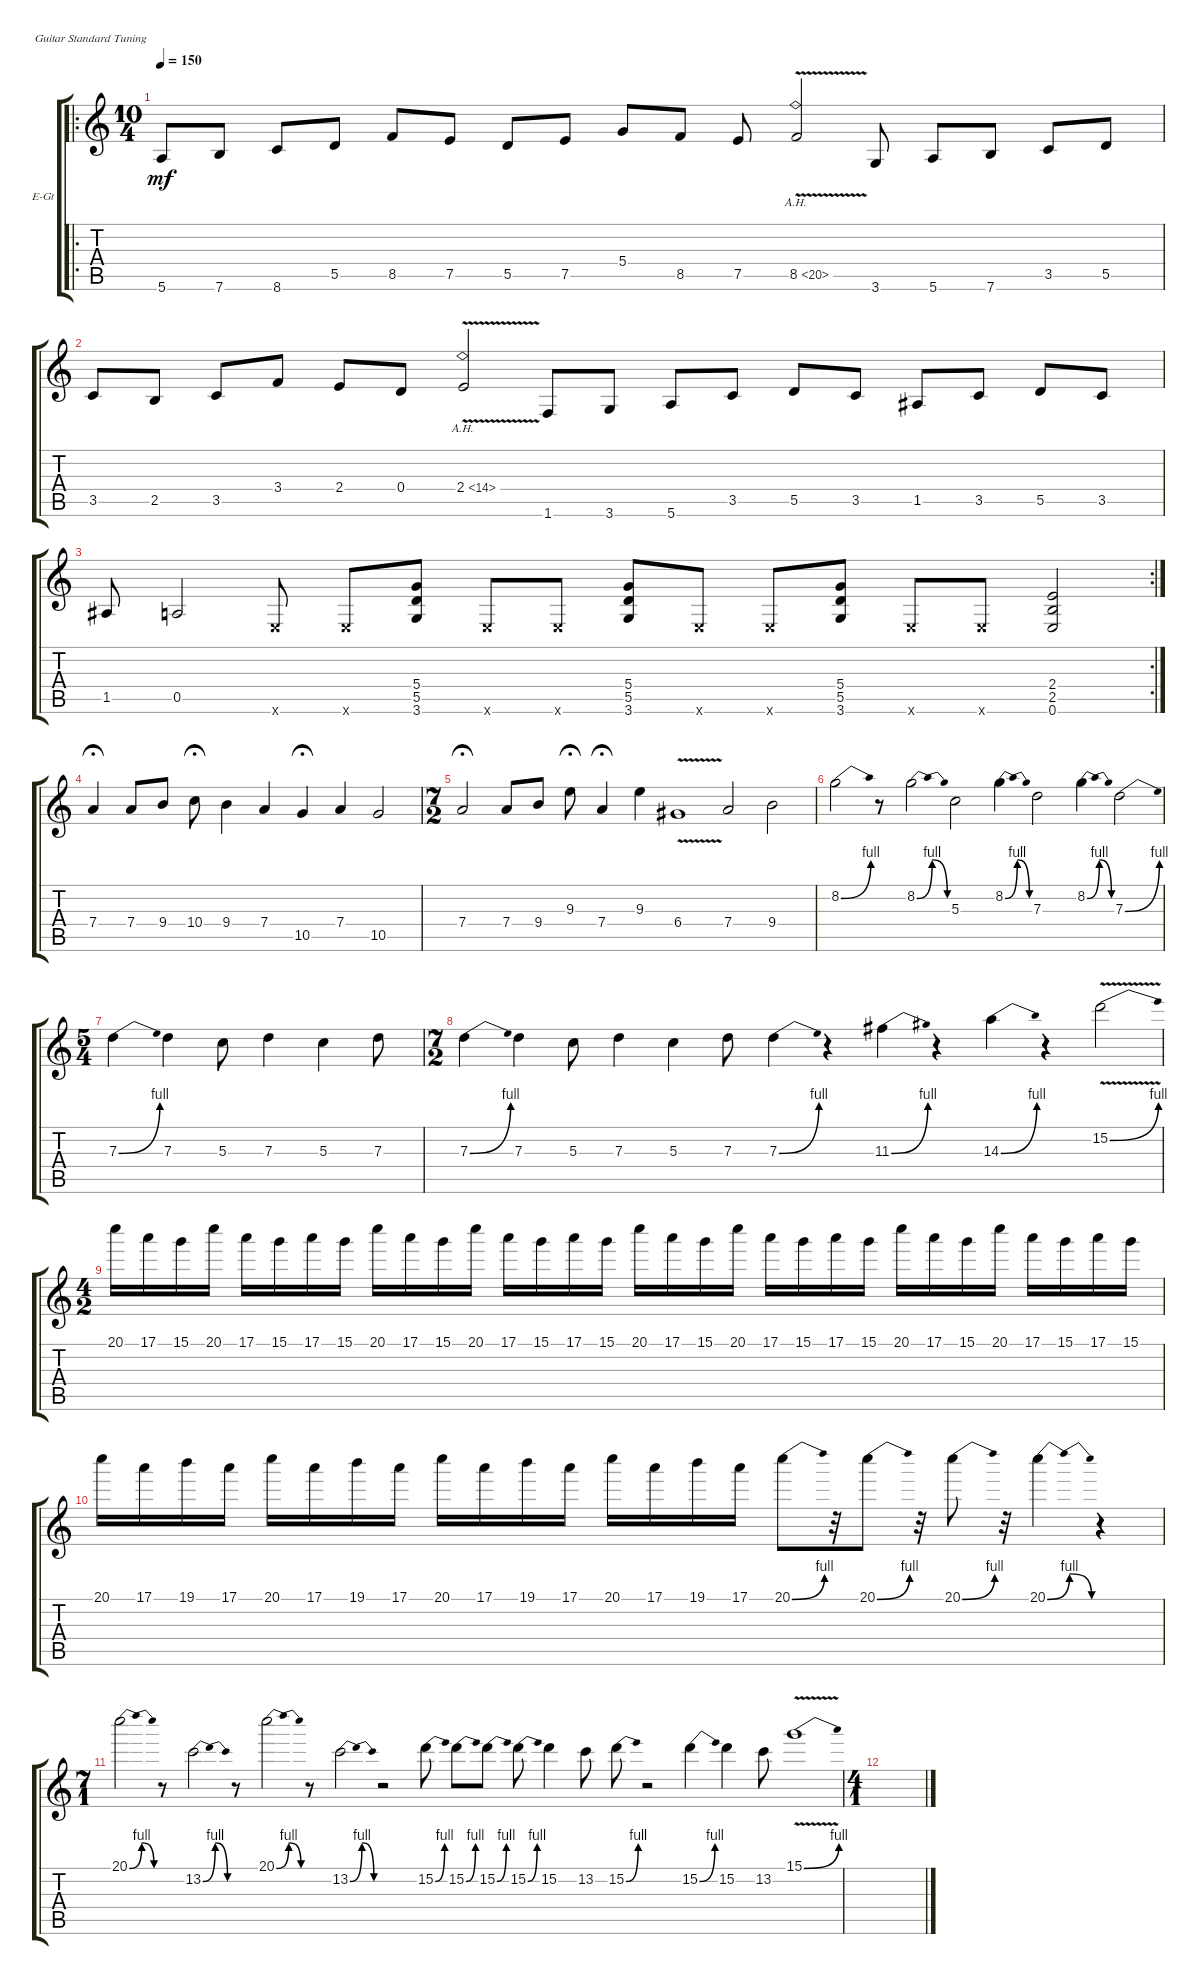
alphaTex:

\defaultSystemsLayout 4
\bracketExtendMode groupsimilarinstruments
\firstSystemTrackNameOrientation horizontal
\otherSystemsTrackNameOrientation horizontal
\track ("Electric Guitar" "E-Gt") {instrument distortionguitar}
\staff {score tabs}
\tuning (E4 B3 G3 D3 A2 E2)
\ro
\ts (10 4)
\tempo 150
\clef g2
\ks c
5.6.8{dy mf instrument distortionguitar} 7.6.8 8.6.8 5.5.8 8.5.8 7.5.8 5.5.8 7.5.8 5.4.8 8.5.8 7.5.8 8.5{ah 12 v}.2 3.6.8 5.6.8 7.6.8 3.5.8 5.5.8 |
3.5.8 2.5.8 3.5.8 3.4.8 2.4.8 0.4.8 2.4{ah 12 v}.2 1.6.8 3.6.8 5.6.8 3.5.8 5.5.8 3.5.8 1.5.8 3.5.8 5.5.8 3.5.8 |
\rc 2
1.5.8 0.5.2 0.6{x}.8 0.6{x}.8 (3.6 5.5 5.4).8 0.6{x}.8 0.6{x}.8 (3.6 5.5 5.4).8 0.6{x}.8 0.6{x}.8 (3.6 5.5 5.4).8 0.6{x}.8 0.6{x}.8 (0.6 2.5 2.4).2 |
7.4.4{fermata (medium 0.55)} 7.4.8 9.4.8 10.4.8{fermata (medium 0.85)} 9.4.4 7.4.4 10.5.4{fermata (medium 0.66)} 7.4.4 10.5.2 |
\ts (7 2)
7.4.2{fermata (medium 0.27)} 7.4.8 9.4.8 9.3.8{fermata (medium 0.82)} 7.4.4{fermata (medium 1)} 9.3.4 6.4{v}.1 7.4.2 9.4.2 |
8.2{be (bend 0 0 24 4)}.2 r.8 8.2{be (bendrelease 0 0 15.6 4 16.8 4 30 0)}.2 5.3.2 8.2{be (bendrelease 0 0 15.6 4 16.8 4 30 0)}.4 7.3.2 8.2{be (bendrelease 0 0 15.6 4 16.8 4 30 0)}.4 7.3{be (bend 23.4 0 59.4 4)}.2 |
\ts (5 4)
7.3{be (bend 0 0 15 4)}.4 7.3.4 5.3.8 7.3.4 5.3.4 7.3.8 |
\ts (7 2)
7.3{be (bend 0 0 15 4)}.4 7.3.4 5.3.8 7.3.4 5.3.4 7.3.8 7.3{be (bend 0 0 15 4)}.4 r.4 11.3{be (bend 0 0 15 4)}.4 r.4 14.3{be (bend 0 0 15 4)}.4 r.4 15.2{be (bend 0 0 15 4) v}.2 |
\ts (4 2)
20.1.16 17.1.16 15.1.16 20.1.16 17.1.16 15.1.16 17.1.16 15.1.16 20.1.16 17.1.16 15.1.16 20.1.16 17.1.16 15.1.16 17.1.16 15.1.16 20.1.16 17.1.16 15.1.16 20.1.16 17.1.16 15.1.16 17.1.16 15.1.16 20.1.16 17.1.16 15.1.16 20.1.16 17.1.16 15.1.16 17.1.16 15.1.16 |
20.1.16 17.1.16 19.1.16 17.1.16 20.1.16 17.1.16 19.1.16 17.1.16 20.1.16 17.1.16 19.1.16 17.1.16 20.1.16 17.1.16 19.1.16 17.1.16 20.1{be (bend 0 0 15 4)}.8 r.32 20.1{be (bend 0 0 15 4)}.8 r.32 20.1{be (bend 0 0 15 4)}.8 r.32 20.1{be (bendrelease 0 0 30.599999999999998 4 31.2 4 59.4 0)}.4 r.4 |
\ts (7 1)
20.1{be (bendrelease 23.4 0 30.599999999999998 4 31.2 4 40.8 0)}.2 r.8 13.2{be (bendrelease 15.6 0 30.599999999999998 4 30.599999999999998 4 45 0)}.2 r.8 20.1{be (bendrelease 23.4 0 30.599999999999998 4 31.2 4 40.8 0)}.2 r.8 13.2{be (bendrelease 15.6 0 30.599999999999998 4 30.599999999999998 4 45 0)}.2 r.2 15.2{be (bend 0.6 0 22.8 4)}.8 15.2{be (bend 0.6 0 22.8 4)}.8 15.2{be (bend 0.6 0 22.8 4)}.8 15.2{be (bend 0.6 0 22.8 4)}.8 15.2.4 13.2.8 15.2{be (bend 0 0 15 4)}.8 r.2 15.2{be (bend 0 0 15 4)}.4 15.2.4 13.2.8 15.1{be (bend 0 0 15.6 4) v}.1 |
\ts (4 1)
